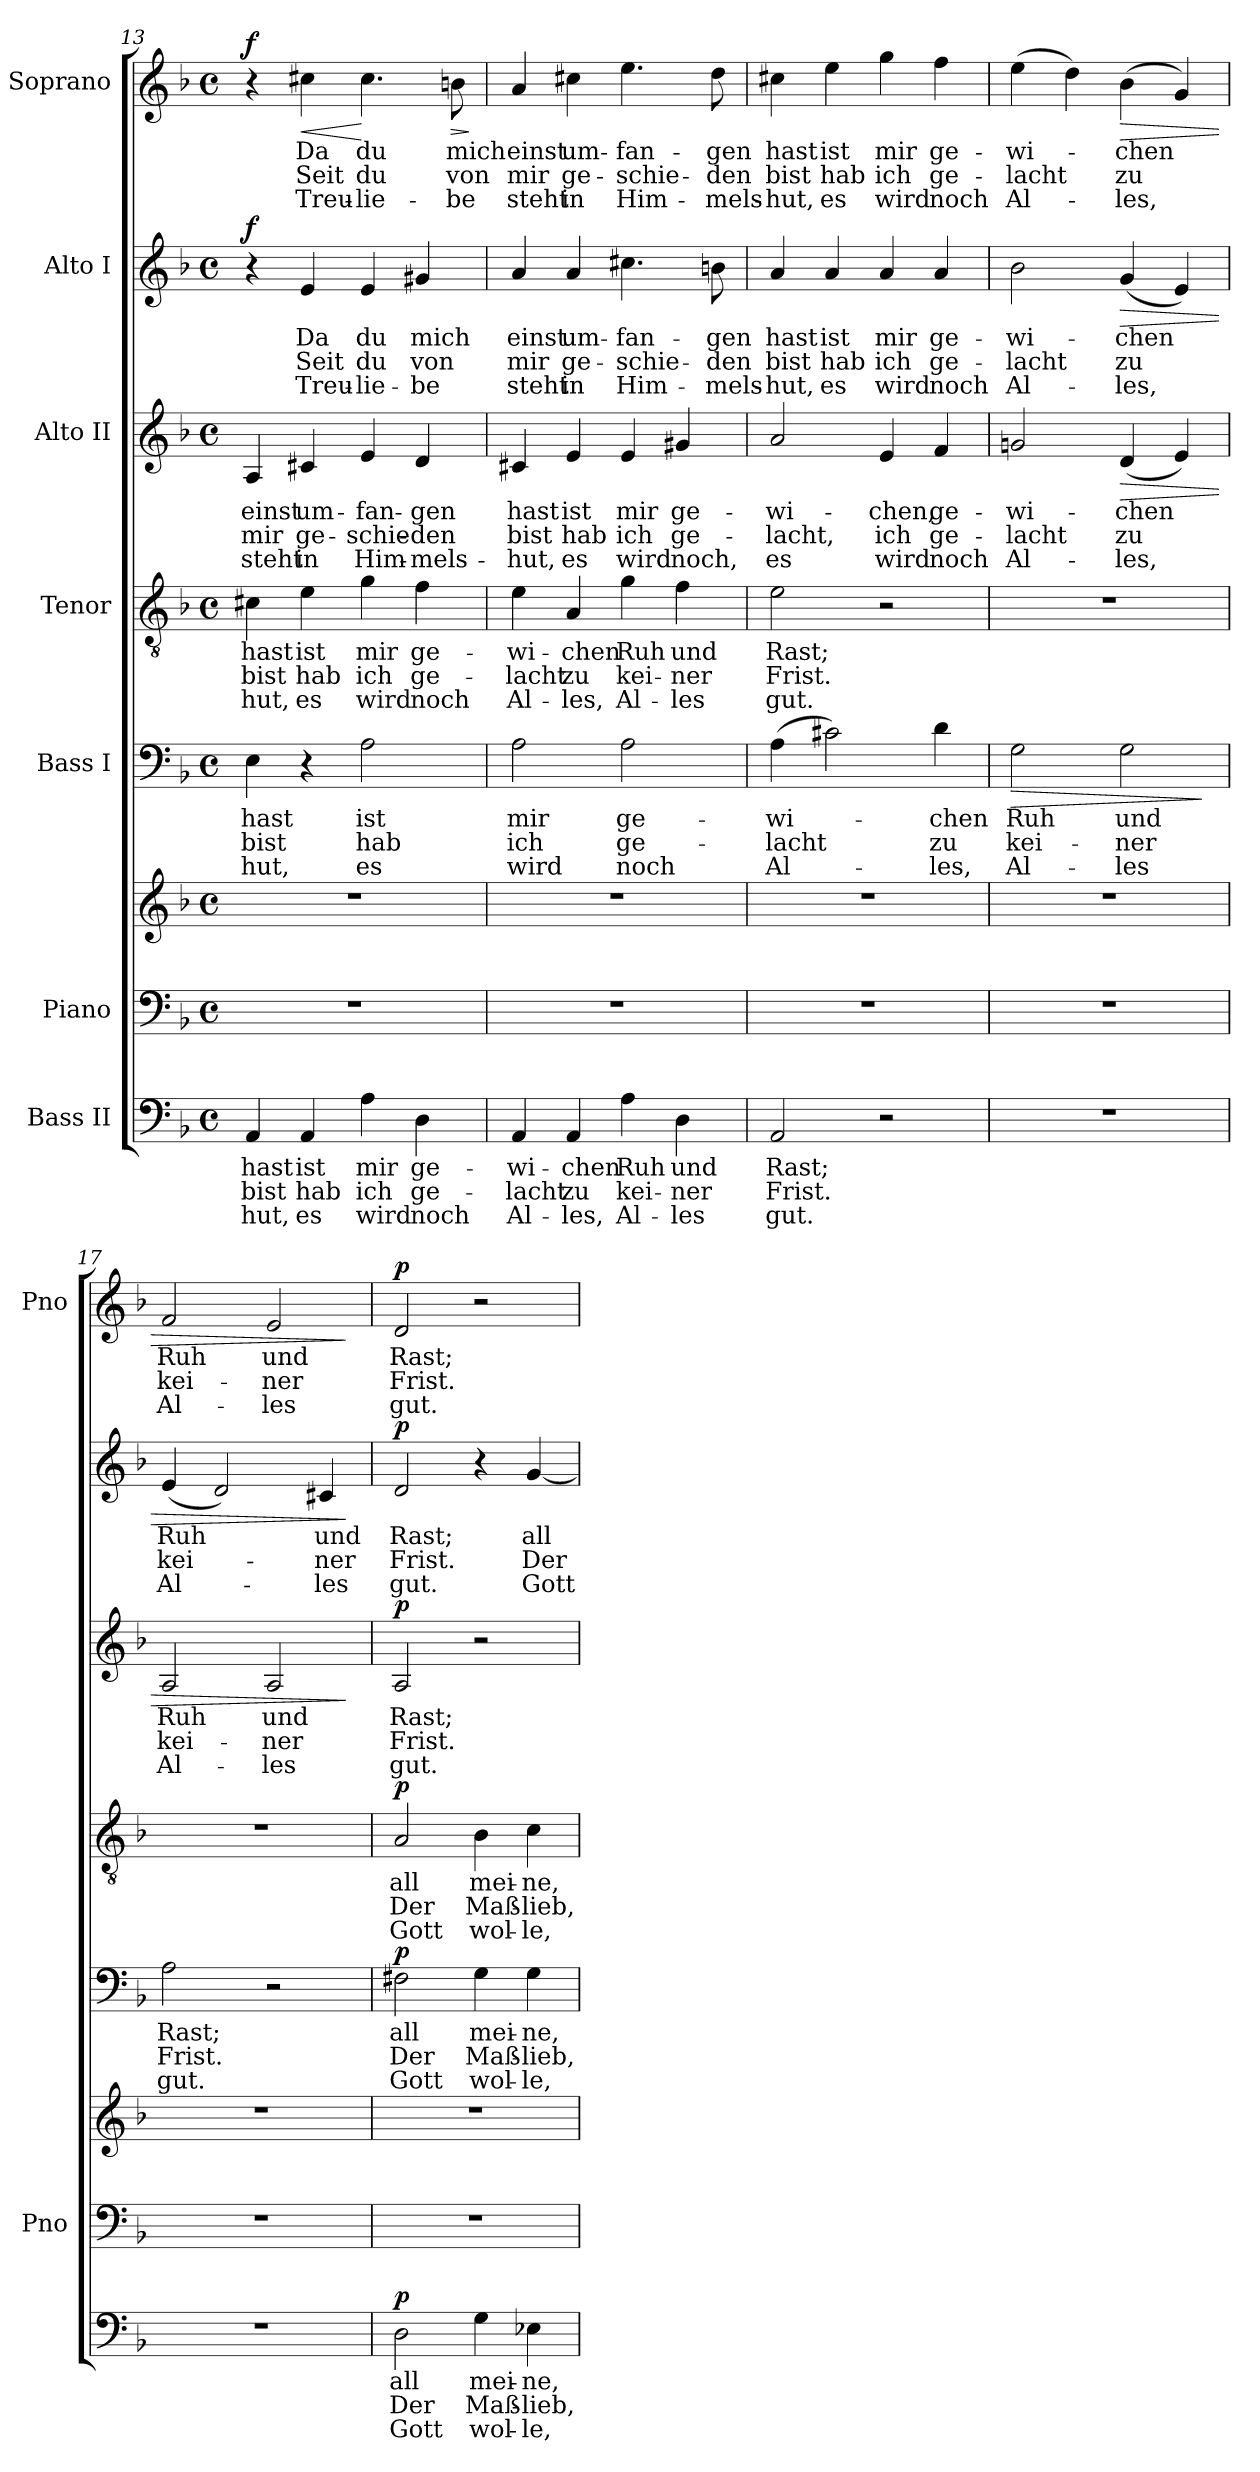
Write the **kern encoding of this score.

**kern	**text	**text	**text	**dynam	**kern	**kern	**kern	**text	**text	**text	**dynam	**kern	**text	**text	**text	**dynam	**kern	**text	**text	**text	**dynam	**kern	**text	**text	**text	**dynam	**kern	**text	**text	**text	**dynam
*part7	*part7	*part7	*part7	*part7	*part6	*part6	*part5	*part5	*part5	*part5	*part5	*part4	*part4	*part4	*part4	*part4	*part3	*part3	*part3	*part3	*part3	*part2	*part2	*part2	*part2	*part2	*part1	*part1	*part1	*part1	*part1
*staff8	*staff8	*staff8	*staff8	*staff8	*staff7	*staff6	*staff5	*staff5	*staff5	*staff5	*staff5	*staff4	*staff4	*staff4	*staff4	*staff4	*staff3	*staff3	*staff3	*staff3	*staff3	*staff2	*staff2	*staff2	*staff2	*staff2	*staff1	*staff1	*staff1	*staff1	*staff1
*I"Bass II	*	*	*	*	*I"Piano	*	*I"Bass I	*	*	*	*	*I"Tenor	*	*	*	*	*I"Alto II	*	*	*	*	*I"Alto I	*	*	*	*	*I"Soprano	*	*	*	*
*	*	*	*	*	*I'Pno	*	*	*	*	*	*	*	*	*	*	*	*	*	*	*	*	*	*	*	*	*	*I'Pno	*	*	*	*
*clefF4	*	*	*	*	*clefF4	*clefG2	*clefF4	*	*	*	*	*clefGv2	*	*	*	*	*clefG2	*	*	*	*	*clefG2	*	*	*	*	*clefG2	*	*	*	*
*k[b-]	*	*	*	*	*k[b-]	*k[b-]	*k[b-]	*	*	*	*	*k[b-]	*	*	*	*	*k[b-]	*	*	*	*	*k[b-]	*	*	*	*	*k[b-]	*	*	*	*
*F:	*	*	*	*	*F:	*F:	*F:	*	*	*	*	*F:	*	*	*	*	*F:	*	*	*	*	*F:	*	*	*	*	*F:	*	*	*	*
*M4/4	*	*	*	*	*M4/4	*M4/4	*M4/4	*	*	*	*	*M4/4	*	*	*	*	*M4/4	*	*	*	*	*M4/4	*	*	*	*	*M4/4	*	*	*	*
*met(c)	*	*	*	*	*met(c)	*met(c)	*met(c)	*	*	*	*	*met(c)	*	*	*	*	*met(c)	*	*	*	*	*met(c)	*	*	*	*	*met(c)	*	*	*	*
=13	=13	=13	=13	=13	=13	=13	=13	=13	=13	=13	=13	=13	=13	=13	=13	=13	=13	=13	=13	=13	=13	=13	=13	=13	=13	=13	=13	=13	=13	=13	=13
!	!LO:LY:b	!LO:LY:b	!LO:LY:b	!	!	!	!	!LO:LY:b	!LO:LY:b	!LO:LY:b	!	!	!LO:LY:b	!LO:LY:b	!LO:LY:b	!	!	!LO:LY:b	!LO:LY:b	!LO:LY:b	!	!	!	!	!	!LO:DY:b	!	!	!	!	!LO:DY:b
4AA/	hast	bist	-hut,	.	1r	1r	4E\	hast	bist	-hut,	.	4c#X\	hast	bist	-hut,	.	4A/	einst	mir	steht	.	4r	.	.	.	f	4r	.	.	.	f
!	!LO:LY:b	!LO:LY:b	!LO:LY:b	!	!	!	!	!	!	!	!	!	!LO:LY:b	!LO:LY:b	!LO:LY:b	!	!	!LO:LY:b	!LO:LY:b	!LO:LY:b	!	!	!LO:LY:b	!LO:LY:b	!LO:LY:b	!	!	!LO:LY:b	!LO:LY:b	!LO:LY:b	!LO:HP:b
4AA/	ist	hab	es	.	.	.	4r	.	.	.	.	4e\	ist	hab	es	.	4c#X/	um-	ge-	in	.	4e/	Da	Seit	Treu-	.	4cc#X\	Da	Seit	Treu-	<
!	!LO:LY:b	!LO:LY:b	!LO:LY:b	!	!	!	!	!LO:LY:b	!LO:LY:b	!LO:LY:b	!	!	!LO:LY:b	!LO:LY:b	!LO:LY:b	!	!	!LO:LY:b	!LO:LY:b	!LO:LY:b	!	!	!LO:LY:b	!LO:LY:b	!LO:LY:b	!	!	!LO:LY:b	!LO:LY:b	!LO:LY:b	!
4A\	mir	ich	wird	.	.	.	2A\	ist	hab	es	.	4g\	mir	ich	wird	.	4e/	-fan-	-schie-	Him-	.	4e/	du	du	-lie-	.	4.cc#\	du	du	-lie-	[
!	!LO:LY:b	!LO:LY:b	!LO:LY:b	!	!	!	!	!	!	!	!	!	!LO:LY:b	!LO:LY:b	!LO:LY:b	!	!	!LO:LY:b	!LO:LY:b	!LO:LY:b	!	!	!LO:LY:b	!LO:LY:b	!LO:LY:b	!	!	!	!	!	!
4D\	ge-	ge-	noch	.	.	.	.	.	.	.	.	4f\	ge-	ge-	noch	.	4d/	-gen	-den	-mels-	.	4g#X/	mich	von	-be	.	.	.	.	.	.
!	!	!	!	!	!	!	!	!	!	!	!	!	!	!	!	!	!	!	!	!	!	!	!	!	!	!	!	!LO:LY:b	!LO:LY:b	!LO:LY:b	!LO:HP:b
.	.	.	.	.	.	.	.	.	.	.	.	.	.	.	.	.	.	.	.	.	.	.	.	.	.	.	8bn\	mich	von	-be	>
.	.	.	.	.	.	.	.	.	.	.	.	.	.	.	.	.	.	.	.	.	.	.	.	.	.	.	.	.	.	.	]
=14	=14	=14	=14	=14	=14	=14	=14	=14	=14	=14	=14	=14	=14	=14	=14	=14	=14	=14	=14	=14	=14	=14	=14	=14	=14	=14	=14	=14	=14	=14	=14
!	!LO:LY:b	!LO:LY:b	!LO:LY:b	!	!	!	!	!LO:LY:b	!LO:LY:b	!LO:LY:b	!	!	!LO:LY:b	!LO:LY:b	!LO:LY:b	!	!	!LO:LY:b	!LO:LY:b	!LO:LY:b	!	!	!LO:LY:b	!LO:LY:b	!LO:LY:b	!	!	!LO:LY:b	!LO:LY:b	!LO:LY:b	!
4AA/	-wi-	-lacht	Al-	.	1r	1r	2A\	mir	ich	wird	.	4e\	-wi-	-lacht	Al-	.	4c#X/	hast	bist	-hut,	.	4a/	einst	mir	steht	.	4a/	einst	mir	steht	.
!	!LO:LY:b	!LO:LY:b	!LO:LY:b	!	!	!	!	!	!	!	!	!	!LO:LY:b	!LO:LY:b	!LO:LY:b	!	!	!LO:LY:b	!LO:LY:b	!LO:LY:b	!	!	!LO:LY:b	!LO:LY:b	!LO:LY:b	!	!	!LO:LY:b	!LO:LY:b	!LO:LY:b	!
4AA/	-chen	zu	-les,	.	.	.	.	.	.	.	.	4A/	-chen	zu	-les,	.	4e/	ist	hab	es	.	4a/	um-	ge-	in	.	4cc#X\	um-	ge-	in	.
!	!LO:LY:b	!LO:LY:b	!LO:LY:b	!	!	!	!	!LO:LY:b	!LO:LY:b	!LO:LY:b	!	!	!LO:LY:b	!LO:LY:b	!LO:LY:b	!	!	!LO:LY:b	!LO:LY:b	!LO:LY:b	!	!	!LO:LY:b	!LO:LY:b	!LO:LY:b	!	!	!LO:LY:b	!LO:LY:b	!LO:LY:b	!
4A\	Ruh	kei-	Al-	.	.	.	2A\	ge-	ge-	noch	.	4g\	Ruh	kei-	Al-	.	4e/	mir	ich	wird	.	4.cc#X\	-fan-	-schie-	Him-	.	4.ee\	-fan-	-schie-	Him-	.
!	!LO:LY:b	!LO:LY:b	!LO:LY:b	!	!	!	!	!	!	!	!	!	!LO:LY:b	!LO:LY:b	!LO:LY:b	!	!	!LO:LY:b	!LO:LY:b	!LO:LY:b	!	!	!	!	!	!	!	!	!	!	!
4D\	und	-ner	-les	.	.	.	.	.	.	.	.	4f\	und	-ner	-les	.	4g#X/	ge-	ge-	noch,	.	.	.	.	.	.	.	.	.	.	.
!	!	!	!	!	!	!	!	!	!	!	!	!	!	!	!	!	!	!	!	!	!	!	!LO:LY:b	!LO:LY:b	!LO:LY:b	!	!	!LO:LY:b	!LO:LY:b	!LO:LY:b	!
.	.	.	.	.	.	.	.	.	.	.	.	.	.	.	.	.	.	.	.	.	.	8bn\	-gen	-den	-mels-	.	8dd\	-gen	-den	-mels-	.
=15	=15	=15	=15	=15	=15	=15	=15	=15	=15	=15	=15	=15	=15	=15	=15	=15	=15	=15	=15	=15	=15	=15	=15	=15	=15	=15	=15	=15	=15	=15	=15
!	!LO:LY:b	!LO:LY:b	!LO:LY:b	!	!	!	!	!LO:LY:b	!LO:LY:b	!LO:LY:b	!	!	!LO:LY:b	!LO:LY:b	!LO:LY:b	!	!	!LO:LY:b	!LO:LY:b	!LO:LY:b	!	!	!LO:LY:b	!LO:LY:b	!LO:LY:b	!	!	!LO:LY:b	!LO:LY:b	!LO:LY:b	!
2AA/	Rast;	Frist.	gut.	.	1r	1r	(>4A\	-wi-	-lacht	Al-	.	2e\	Rast;	Frist.	gut.	.	2a/	-wi-	-lacht,	es	.	4a/	hast	bist	-hut,	.	4cc#X\	hast	bist	-hut,	.
!	!	!	!	!	!	!	!	!	!	!	!	!	!	!	!	!	!	!	!	!	!	!	!LO:LY:b	!LO:LY:b	!LO:LY:b	!	!	!LO:LY:b	!LO:LY:b	!LO:LY:b	!
.	.	.	.	.	.	.	2c#X\)	.	.	.	.	.	.	.	.	.	.	.	.	.	.	4a/	ist	hab	es	.	4ee\	ist	hab	es	.
!	!	!	!	!	!	!	!	!	!	!	!	!	!	!	!	!	!	!LO:LY:b	!LO:LY:b	!LO:LY:b	!	!	!LO:LY:b	!LO:LY:b	!LO:LY:b	!	!	!LO:LY:b	!LO:LY:b	!LO:LY:b	!
2r	.	.	.	.	.	.	.	.	.	.	.	2r	.	.	.	.	4e/	-chen,	ich	wird	.	4a/	mir	ich	wird	.	4gg\	mir	ich	wird	.
!	!	!	!	!	!	!	!	!LO:LY:b	!LO:LY:b	!LO:LY:b	!	!	!	!	!	!	!	!LO:LY:b	!LO:LY:b	!LO:LY:b	!	!	!LO:LY:b	!LO:LY:b	!LO:LY:b	!	!	!LO:LY:b	!LO:LY:b	!LO:LY:b	!
.	.	.	.	.	.	.	4d\	-chen	zu	-les,	.	.	.	.	.	.	4f/	ge-	ge-	noch	.	4a/	ge-	ge-	noch	.	4ff\	ge-	ge-	noch	.
!!LO:PB:g=z
=16	=16	=16	=16	=16	=16	=16	=16	=16	=16	=16	=16	=16	=16	=16	=16	=16	=16	=16	=16	=16	=16	=16	=16	=16	=16	=16	=16	=16	=16	=16	=16
!	!	!	!	!	!	!	!	!LO:LY:b	!LO:LY:b	!LO:LY:b	!LO:HP:b	!	!	!	!	!	!	!LO:LY:b	!LO:LY:b	!LO:LY:b	!	!	!LO:LY:b	!LO:LY:b	!LO:LY:b	!	!	!LO:LY:b	!LO:LY:b	!LO:LY:b	!
1r	.	.	.	.	1r	1r	2G\	Ruh	kei-	Al-	>	1r	.	.	.	.	2gn/	-wi-	-lacht	Al-	.	2b-\	-wi-	-lacht	Al-	.	(>4ee\	-wi-	-lacht	Al-	.
.	.	.	.	.	.	.	.	.	.	.	.	.	.	.	.	.	.	.	.	.	.	.	.	.	.	.	4dd\)	.	.	.	.
!	!	!	!	!	!	!	!	!LO:LY:b	!LO:LY:b	!LO:LY:b	!	!	!	!	!	!	!	!LO:LY:b	!LO:LY:b	!LO:LY:b	!LO:HP:b	!	!LO:LY:b	!LO:LY:b	!LO:LY:b	!LO:HP:b	!	!LO:LY:b	!LO:LY:b	!LO:LY:b	!LO:HP:b
.	.	.	.	.	.	.	2G\	und	-ner	-les	.	.	.	.	.	.	(<4d/	-chen	zu	-les,	>	(<4g/	-chen	zu	-les,	>	(>4b-\	-chen	zu	-les,	>
.	.	.	.	.	.	.	.	.	.	.	.	.	.	.	.	.	4e/)	.	.	.	.	4e/)	.	.	.	.	4g/)	.	.	.	.
.	.	.	.	.	.	.	.	.	.	.	]	.	.	.	.	.	.	.	.	.	.	.	.	.	.	.	.	.	.	.	.
!!LO:PB:g=z
=17	=17	=17	=17	=17	=17	=17	=17	=17	=17	=17	=17	=17	=17	=17	=17	=17	=17	=17	=17	=17	=17	=17	=17	=17	=17	=17	=17	=17	=17	=17	=17
!	!	!	!	!	!	!	!	!LO:LY:b	!LO:LY:b	!LO:LY:b	!	!	!	!	!	!	!	!LO:LY:b	!LO:LY:b	!LO:LY:b	!	!	!LO:LY:b	!LO:LY:b	!LO:LY:b	!	!	!LO:LY:b	!LO:LY:b	!LO:LY:b	!
1r	.	.	.	.	1r	1r	2A\	Rast;	Frist.	gut.	.	1r	.	.	.	.	2A/	Ruh	kei-	Al-	.	(<4e/	Ruh	kei-	Al-	.	2f/	Ruh	kei-	Al-	.
.	.	.	.	.	.	.	.	.	.	.	.	.	.	.	.	.	.	.	.	.	.	2d/)	.	.	.	.	.	.	.	.	.
!	!	!	!	!	!	!	!	!	!	!	!	!	!	!	!	!	!	!LO:LY:b	!LO:LY:b	!LO:LY:b	!	!	!	!	!	!	!	!LO:LY:b	!LO:LY:b	!LO:LY:b	!
.	.	.	.	.	.	.	2r	.	.	.	.	.	.	.	.	.	2A/	und	-ner	-les	.	.	.	.	.	.	2e/	und	-ner	-les	.
!	!	!	!	!	!	!	!	!	!	!	!	!	!	!	!	!	!	!	!	!	!	!	!LO:LY:b	!LO:LY:b	!LO:LY:b	!	!	!	!	!	!
.	.	.	.	.	.	.	.	.	.	.	.	.	.	.	.	.	.	.	.	.	.	4c#X/	und	-ner	-les	.	.	.	.	.	.
.	.	.	.	.	.	.	.	.	.	.	.	.	.	.	.	.	.	.	.	.	]	.	.	.	.	]	.	.	.	.	]
=18	=18	=18	=18	=18	=18	=18	=18	=18	=18	=18	=18	=18	=18	=18	=18	=18	=18	=18	=18	=18	=18	=18	=18	=18	=18	=18	=18	=18	=18	=18	=18
!	!LO:LY:b	!LO:LY:b	!LO:LY:b	!LO:DY:b	!	!	!	!LO:LY:b	!LO:LY:b	!LO:LY:b	!LO:DY:b	!	!LO:LY:b	!LO:LY:b	!LO:LY:b	!LO:DY:b	!	!LO:LY:b	!LO:LY:b	!LO:LY:b	!LO:DY:b	!	!LO:LY:b	!LO:LY:b	!LO:LY:b	!LO:DY:b	!	!LO:LY:b	!LO:LY:b	!LO:LY:b	!LO:DY:b
2D\	all	Der	Gott	p	1r	1r	2F#X\	all	Der	Gott	p	2A/	all	Der	Gott	p	2A/	Rast;	Frist.	gut.	p	2d/	Rast;	Frist.	gut.	p	2d/	Rast;	Frist.	gut.	p
!	!LO:LY:b	!LO:LY:b	!LO:LY:b	!	!	!	!	!LO:LY:b	!LO:LY:b	!LO:LY:b	!	!	!LO:LY:b	!LO:LY:b	!LO:LY:b	!	!	!	!	!	!	!	!	!	!	!	!	!	!	!	!
4G\	mei-	Maß-	wol-	.	.	.	4G\	mei-	Maß-	wol-	.	4B-\	mei-	Maß-	wol-	.	2r	.	.	.	.	4r	.	.	.	.	2r	.	.	.	.
!	!LO:LY:b	!LO:LY:b	!LO:LY:b	!	!	!	!	!LO:LY:b	!LO:LY:b	!LO:LY:b	!	!	!LO:LY:b	!LO:LY:b	!LO:LY:b	!	!	!	!	!	!	!	!LO:LY:b	!LO:LY:b	!LO:LY:b	!	!	!	!	!	!
4E-X\	-ne,	-lieb,	-le,	.	.	.	4G\	-ne,	-lieb,	-le,	.	4c\	-ne,	-lieb,	-le,	.	.	.	.	.	.	[4g/	all	Der	Gott	.	.	.	.	.	.
=	=	=	=	=	=	=	=	=	=	=	=	=	=	=	=	=	=	=	=	=	=	=	=	=	=	=	=	=	=	=	=
*-	*-	*-	*-	*-	*-	*-	*-	*-	*-	*-	*-	*-	*-	*-	*-	*-	*-	*-	*-	*-	*-	*-	*-	*-	*-	*-	*-	*-	*-	*-	*-
